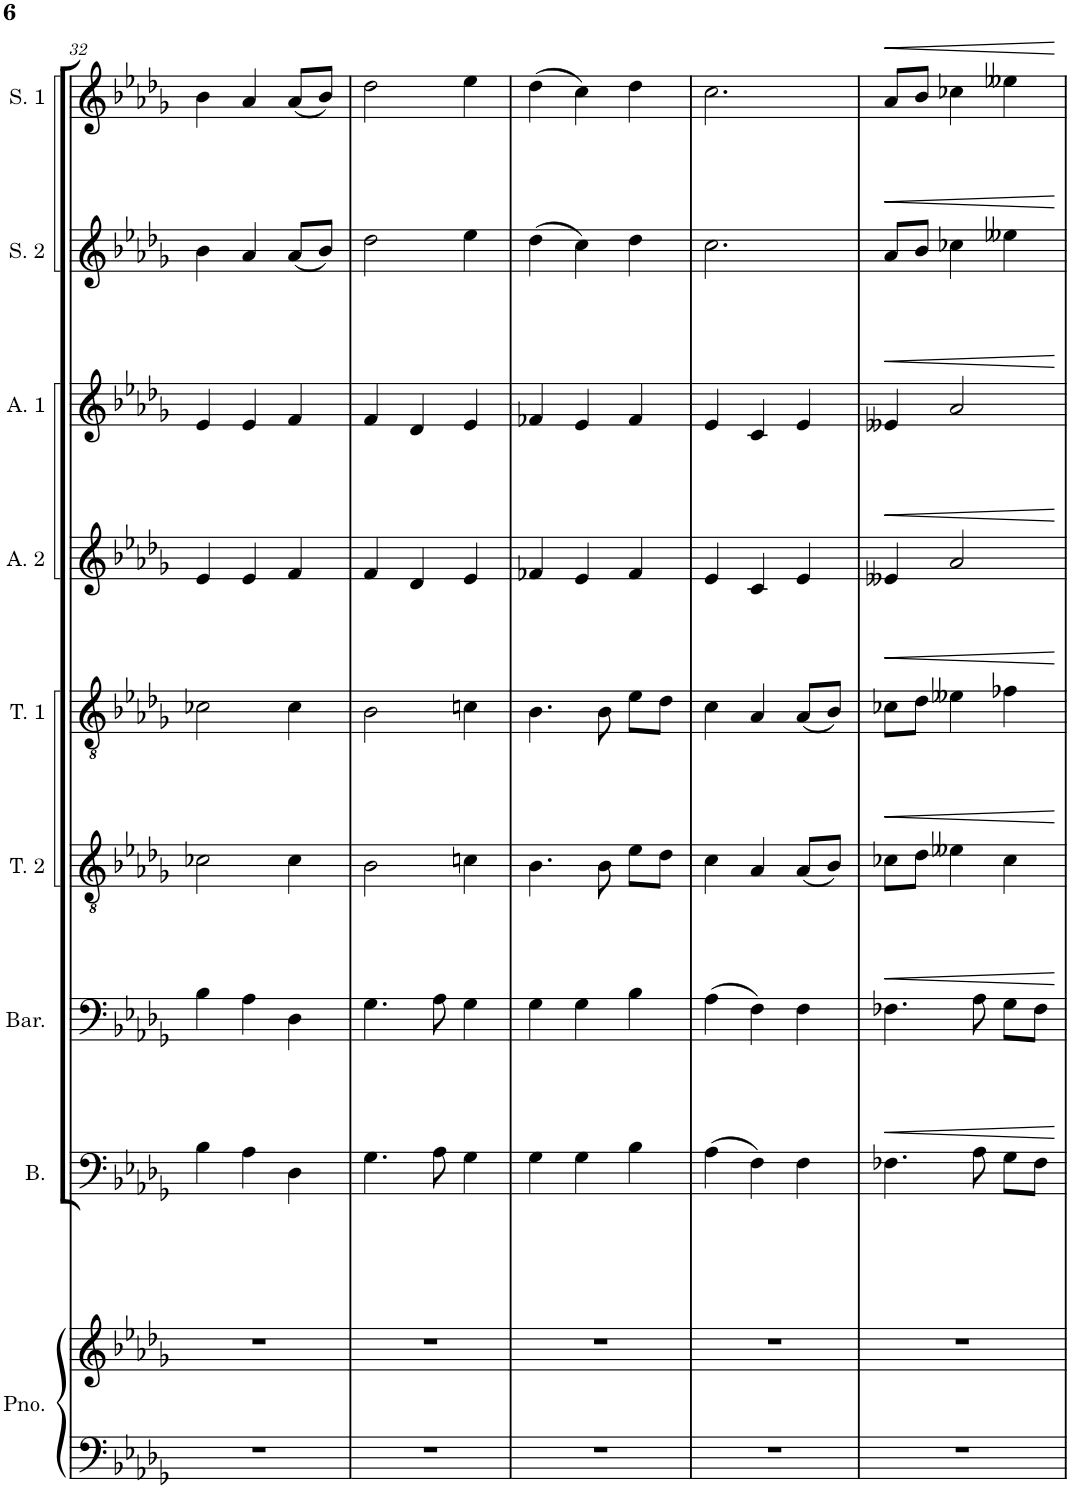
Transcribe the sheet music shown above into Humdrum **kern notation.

**kern	**kern	**kern	**kern	**kern	**kern	**kern	**kern	**kern	**kern
*part9	*part9	*part8	*part7	*part6	*part5	*part4	*part3	*part2	*part1
*staff10	*staff9	*staff8	*staff7	*staff6	*staff5	*staff4	*staff3	*staff2	*staff1
*I"Piano	*	*I"Bass	*I"Baritone	*I"Tenor 2	*I"Tenor 1	*I"Alto 2	*I"Alto 1	*I"Soprano 2	*I"Soprano 1
*I'Pno.	*	*I'B.	*I'Bar.	*I'T. 2	*I'T. 1	*I'A. 2	*I'A. 1	*I'S. 2	*I'S. 1
!!LO:PB:g=z
*clefF4	*clefG2	*clefF4	*clefF4	*clefGv2	*clefGv2	*clefG2	*clefG2	*clefG2	*clefG2
*k[b-e-a-d-g-]	*k[b-e-a-d-g-]	*k[b-e-a-d-g-]	*k[b-e-a-d-g-]	*k[b-e-a-d-g-]	*k[b-e-a-d-g-]	*k[b-e-a-d-g-]	*k[b-e-a-d-g-]	*k[b-e-a-d-g-]	*k[b-e-a-d-g-]
*M3/4	*M3/4	*M3/4	*M3/4	*M3/4	*M3/4	*M3/4	*M3/4	*M3/4	*M3/4
=32	=32	=32	=32	=32	=32	=32	=32	=32	=32
2.r	2.r	4B-\	4B-\	2c-X\	2c-X\	4e-/	4e-/	4b-\	4b-\
.	.	4A-\	4A-\	.	.	4e-/	4e-/	4a-/	4a-/
.	.	4D-\	4D-\	4c-\	4c-\	4f/	4f/	(8a-/L	(8a-/L
.	.	.	.	.	.	.	.	8b-/J)	8b-/J)
=33	=33	=33	=33	=33	=33	=33	=33	=33	=33
2.r	2.r	4.G-\	4.G-\	2B-\	2B-\	4f/	4f/	2dd-\	2dd-\
.	.	.	.	.	.	4d-/	4d-/	.	.
.	.	8A-\	8A-\	.	.	.	.	.	.
.	.	4G-\	4G-\	4cn\	4cn\	4e-/	4e-/	4ee-\	4ee-\
=34	=34	=34	=34	=34	=34	=34	=34	=34	=34
2.r	2.r	4G-\	4G-\	4.B-\	4.B-\	4f-X/	4f-X/	(4dd-\	(4dd-\
.	.	4G-\	4G-\	.	.	4e-/	4e-/	4cc\)	4cc\)
.	.	.	.	8B-\	8B-\	.	.	.	.
.	.	4B-\	4B-\	8e-\L	8e-\L	4f-/	4f-/	4dd-\	4dd-\
.	.	.	.	8d-\J	8d-\J	.	.	.	.
=35	=35	=35	=35	=35	=35	=35	=35	=35	=35
2.r	2.r	(4A-\	(4A-\	4c\	4c\	4e-/	4e-/	2.cc\	2.cc\
.	.	4F\)	4F\)	4A-/	4A-/	4c/	4c/	.	.
.	.	4F\	4F\	(8A-/L	(8A-/L	4e-/	4e-/	.	.
.	.	.	.	8B-/J)	8B-/J)	.	.	.	.
=36	=36	=36	=36	=36	=36	=36	=36	=36	=36
2.r	2.r	4.F-X\	4.F-X\	8c-X\L	8c-X\L	4e--X/	4e--X/	8a-/L	8a-/L
.	.	.	.	8d-\J	8d-\J	.	.	8b-/J	8b-/J
.	.	.	.	4e--X\	4e--X\	2a-/	2a-/	4cc-X\	4cc-X\
.	.	8A-\	8A-\	.	.	.	.	.	.
.	.	8G-\L	8G-\L	4c-\	4f-X\	.	.	4ee--X\	4ee--X\
.	.	8F-\J	8F-\J	.	.	.	.	.	.
=	=	=	=	=	=	=	=	=	=
*-	*-	*-	*-	*-	*-	*-	*-	*-	*-
